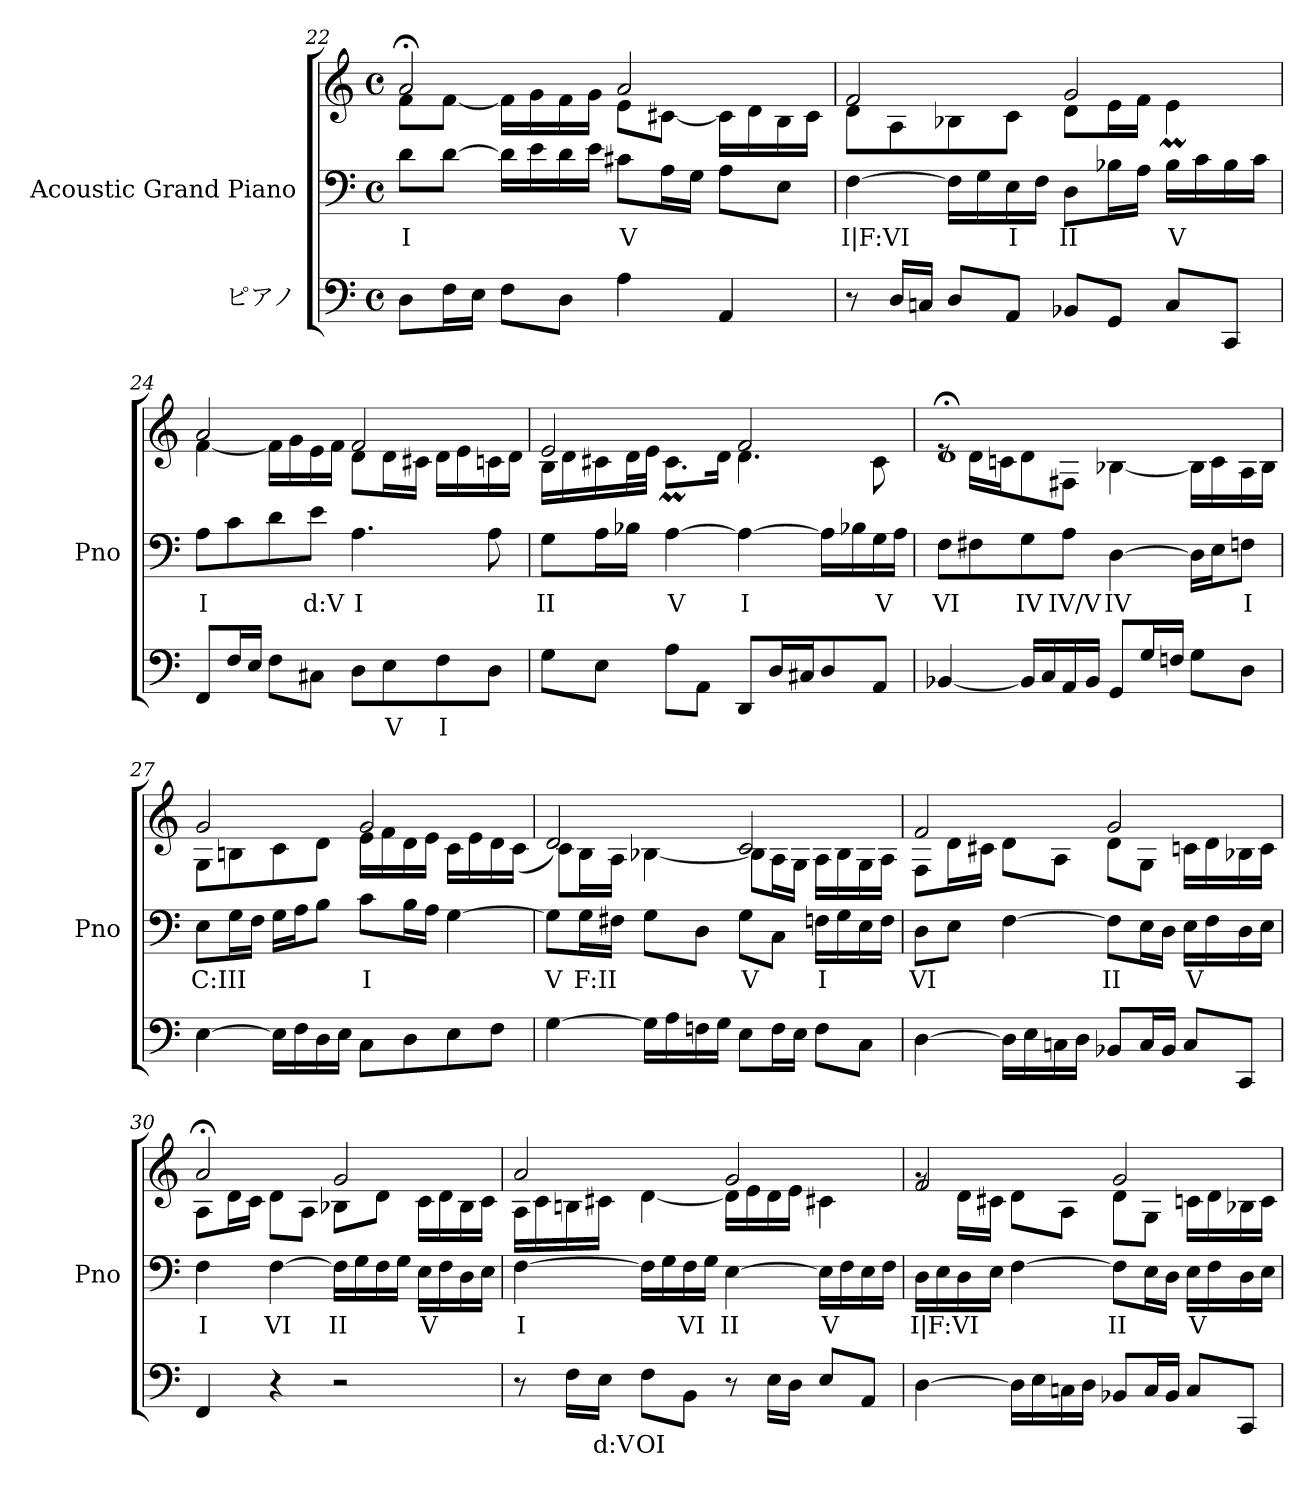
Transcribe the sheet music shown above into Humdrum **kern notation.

**kern	**text	**kern	**text	**kern
*part2	*part2	*part1	*part1	*part1
*staff3	*staff3	*staff2	*staff2	*staff1
*I"ピアノ	*	*I"Acoustic Grand Piano	*	*
*	*	*I'Pno	*	*
*clefF4	*	*clefF4	*	*clefG2
*k[]	*	*k[]	*	*k[]
*C:	*	*C:	*	*C:
*M4/4	*	*M4/4	*	*M4/4
*met(c)	*	*met(c)	*	*met(c)
=22	=22	=22	=22	=22
!	!	!	!LO:LY:b	!
*	*	*	*	*^
8D\L	.	8d\L	I	2a;</	8f\L
16F\L	.	[8d\J	.	.	[<8f\J
16E\JJ	.	.	.	.	.
8F\L	.	16d\LL]	.	.	16f\LL]
.	.	16e\	.	.	16g\
8D\J	.	16d\	.	.	16f\
.	.	16e\JJ	.	.	16g\JJ
!	!	!	!LO:LY:b	!	!
4A\	.	8c#X\L	V	2a/	8e\L
.	.	16A\L	.	.	[<8c#X\J
.	.	16G\JJ	.	.	.
4AA/	.	8A\L	.	.	16c#\LL]
.	.	.	.	.	16d\
.	.	8E\J	.	.	16B\
.	.	.	.	.	16c#\JJ
!!LO:LB:g=z	!!
=23	=23	=23	=23	=23	=23
!	!	!	!LO:LY:b	!	!
8r	.	[4F\	I|F:VI	2f/	8d\L
16D/LL	.	.	.	.	8A\
16Cn/JJ	.	.	.	.	.
8D/L	.	16F\LL]	.	.	8B-X\
.	.	16G\	.	.	.
!	!	!	!LO:LY:b	!	!
8AA/J	.	16E\	I	.	8c\J
.	.	16F\JJ	.	.	.
!	!	!	!LO:LY:b	!	!
8BB-X/L	.	8D\L	II	2g/	8d\L
8GG/J	.	16B-X\L	.	.	16e\L
.	.	16A\JJ	.	.	16f\JJ
!	!	!	!LO:LY:b	!	!
8C/L	.	16B-\LL	V	.	4em\
.	.	16c\	.	.	.
8CC/J	.	16B-\	.	.	.
.	.	16c\JJ	.	.	.
=24	=24	=24	=24	=24	=24
!	!	!	!LO:LY:b	!	!
8FF/L	.	8A\L	I	2a/	[<4f\
16F/L	.	8c\	.	.	.
16E/JJ	.	.	.	.	.
8F\L	.	8d\	.	.	16f\LL]
.	.	.	.	.	16g\
!	!	!	!LO:LY:b	!	!
8C#X\J	.	8e\J	d:V	.	16e\
.	.	.	.	.	16f\JJ
!	!	!	!LO:LY:b	!	!
8D\L	.	4.A\	I	2f/	8d\L
!	!LO:LY:b	!	!	!	!
8E\	V	.	.	.	16d\L
.	.	.	.	.	16c#X\JJ
!	!LO:LY:b	!	!	!	!
8F\	I	.	.	.	16d\LL
.	.	.	.	.	16e\
8D\J	.	8A\	.	.	16cn\
.	.	.	.	.	16d\JJ
=25	=25	=25	=25	=25	=25
!	!	!	!LO:LY:b	!	!
8G\L	.	8G\L	II	2e/	16B\LL
.	.	.	.	.	16d\
8E\J	.	16A\L	.	.	16c#X\
.	.	16B-X\JJ	.	.	32d\L
.	.	.	.	.	32e\JJJ
!	!	!	!LO:LY:b	!	!
8A\L	.	[4A\	V	.	8.c#m\L
8AA\J	.	.	.	.	.
.	.	.	.	.	16d\Jk
!	!	!	!LO:LY:b	!	!
8DD/L	.	4A\_	I	2f/	4.d\
16D/L	.	.	.	.	.
16C#X/J	.	.	.	.	.
8D/	.	16A\LL]	.	.	.
.	.	16B-X\	.	.	.
!	!	!	!LO:LY:b	!	!
8AA/J	.	16G\	V	.	8c#\
.	.	16A\JJ	.	.	.
!!LO:LB:g=z	!!
=26	=26	=26	=26	=26	=26
!	!	!	!LO:LY:b	!	!
[4BB-X/	.	8F\L	VI	1d;<	8re
.	.	8F#X\	.	.	16d\LL
.	.	.	.	.	16cn\J
!	!	!	!LO:LY:b	!	!
16BB-/LL]	.	8G\	IV	.	8d\
16C/	.	.	.	.	.
!	!	!	!LO:LY:b	!	!
16AA/	.	8A\J	IV/V	.	8F#X\J
16BB-/JJ	.	.	.	.	.
!	!	!	!LO:LY:b	!	!
8GG/L	.	[4D\	IV	.	[<4B-X\
16G/L	.	.	.	.	.
16Fn/JJ	.	.	.	.	.
8G\L	.	16D\LL]	.	.	16B-\LL]
.	.	16E\J	.	.	16c\
!	!	!	!LO:LY:b	!	!
8D\J	.	8Fn\J	I	.	16A\
.	.	.	.	.	16B-\JJ
=27	=27	=27	=27	=27	=27
!	!	!	!LO:LY:b	!	!
[4E\	.	8E\L	C:III	2g/	8G\L
.	.	16G\L	.	.	8Bn\
.	.	16F\JJ	.	.	.
16E\LL]	.	16G\LL	.	.	8c\
16F\	.	16A\J	.	.	.
16D\	.	8B\J	.	.	8d\J
16E\JJ	.	.	.	.	.
!	!	!	!LO:LY:b	!	!
8C\L	.	8c\L	I	2g/	16e\LL
.	.	.	.	.	16f\
8D\	.	16B\L	.	.	16d\
.	.	16A\JJ	.	.	16e\JJ
8E\	.	[4G\	.	.	16c\LL
.	.	.	.	.	16e\
8F\J	.	.	.	.	16d\
.	.	.	.	.	(<16c\JJ
=28	=28	=28	=28	=28	=28
!	!	!	!LO:LY:b	!	!
[4G\	.	8G\L]	V	2d/)	8c\L
!	!	!	!LO:LY:b	!	!
.	.	16G\L	F:II	.	16B\L
.	.	16F#X\JJ	.	.	16A\JJ
16G\LL]	.	8G\L	.	.	[<4B-X\
16A\	.	.	.	.	.
16Fn\	.	8D\J	.	.	.
16G\JJ	.	.	.	.	.
!	!	!	!LO:LY:b	!	!
8E\L	.	8G\L	V	2c/	8B-\L]
16F\L	.	8C\J	.	.	16A\L
16E\JJ	.	.	.	.	16G\JJ
!	!	!	!LO:LY:b	!	!
8F\L	.	16Fn\LL	I	.	16A\LL
.	.	16G\	.	.	16B-\
8C\J	.	16E\	.	.	16G\
.	.	16F\JJ	.	.	16A\JJ
!!LO:PB:g=z	!!
=29	=29	=29	=29	=29	=29
!	!	!	!LO:LY:b	!	!
[4D\	.	8D\L	VI	2f/	8F\L
.	.	8E\J	.	.	16d\L
.	.	.	.	.	16c#X\JJ
16D\LL]	.	[4F\	.	.	8d\L
16E\	.	.	.	.	.
16Cn\	.	.	.	.	8A\J
16D\JJ	.	.	.	.	.
!	!	!	!LO:LY:b	!	!
8BB-X/L	.	8F\L]	II	2g/	8d\L
16C/L	.	16E\L	.	.	8G\J
16BB-/JJ	.	16D\JJ	.	.	.
!	!	!	!LO:LY:b	!	!
8C/L	.	16E\LL	V	.	16cn\LL
.	.	16F\	.	.	16d\
8CC/J	.	16D\	.	.	16B-X\
.	.	16E\JJ	.	.	16c\JJ
=30	=30	=30	=30	=30	=30
!	!	!	!LO:LY:b	!	!
4FF/	.	4F\	I	2a;</	8A\L
.	.	.	.	.	16d\L
.	.	.	.	.	16c\JJ
!	!	!	!LO:LY:b	!	!
4r	.	[4F\	VI	.	8d\L
.	.	.	.	.	8A\J
!	!	!	!LO:LY:b	!	!
2r	.	16F\LL]	II	2g/	8B-X\L
.	.	16G\	.	.	.
.	.	16F\	.	.	8d\J
.	.	16G\JJ	.	.	.
!	!	!	!LO:LY:b	!	!
.	.	16E\LL	V	.	16c\LL
.	.	16F\	.	.	16d\
.	.	16D\	.	.	16B-\
.	.	16E\JJ	.	.	16c\JJ
=31	=31	=31	=31	=31	=31
!	!	!	!LO:LY:b	!	!
8r	.	[4F\	I	2a/	16A\LL
.	.	.	.	.	16c\
16F\LL	.	.	.	.	16Bn\
!	!LO:LY:b	!	!	!	!
16E\JJ	d:V	.	.	.	16c#X\JJ
!	!LO:LY:b	!	!	!	!
8F\L	OI	16F\LL]	.	.	[<4d\
.	.	16G\	.	.	.
!	!	!	!LO:LY:b	!	!
8BB\J	.	16F\	VI	.	.
.	.	16G\JJ	.	.	.
!	!	!	!LO:LY:b	!	!
8r	.	[4E\	II	2g/	16d\LL]
.	.	.	.	.	16e\
16E\LL	.	.	.	.	16d\
16D\JJ	.	.	.	.	16e\JJ
!	!	!	!LO:LY:b	!	!
8E/L	.	16E\LL]	V	.	4c#X\
.	.	16F\	.	.	.
8AA/J	.	16E\	.	.	.
.	.	16F\JJ	.	.	.
!!LO:LB:g=z	!!
=32	=32	=32	=32	=32	=32
!	!	!	!LO:LY:b	!	!
[4D\	.	16D\LL	I|F:VI	2f/	8rg
.	.	16E\	.	.	.
.	.	16D\	.	.	16d\LL
.	.	16E\JJ	.	.	16c#X\JJ
16D\LL]	.	[4F\	.	.	8d\L
16E\	.	.	.	.	.
16Cn\	.	.	.	.	8A\J
16D\JJ	.	.	.	.	.
!	!	!	!LO:LY:b	!	!
8BB-X/L	.	8F\L]	II	2g/	8d\L
16C/L	.	16E\L	.	.	8G\J
16BB-/JJ	.	16D\JJ	.	.	.
!	!	!	!LO:LY:b	!	!
8C/L	.	16E\LL	V	.	16cn\LL
.	.	16F\	.	.	16d\
8CC/J	.	16D\	.	.	16B-X\
.	.	16E\JJ	.	.	16c\JJ
*	*	*	*	*v	*v
=	=	=	=	=
*-	*-	*-	*-	*-
